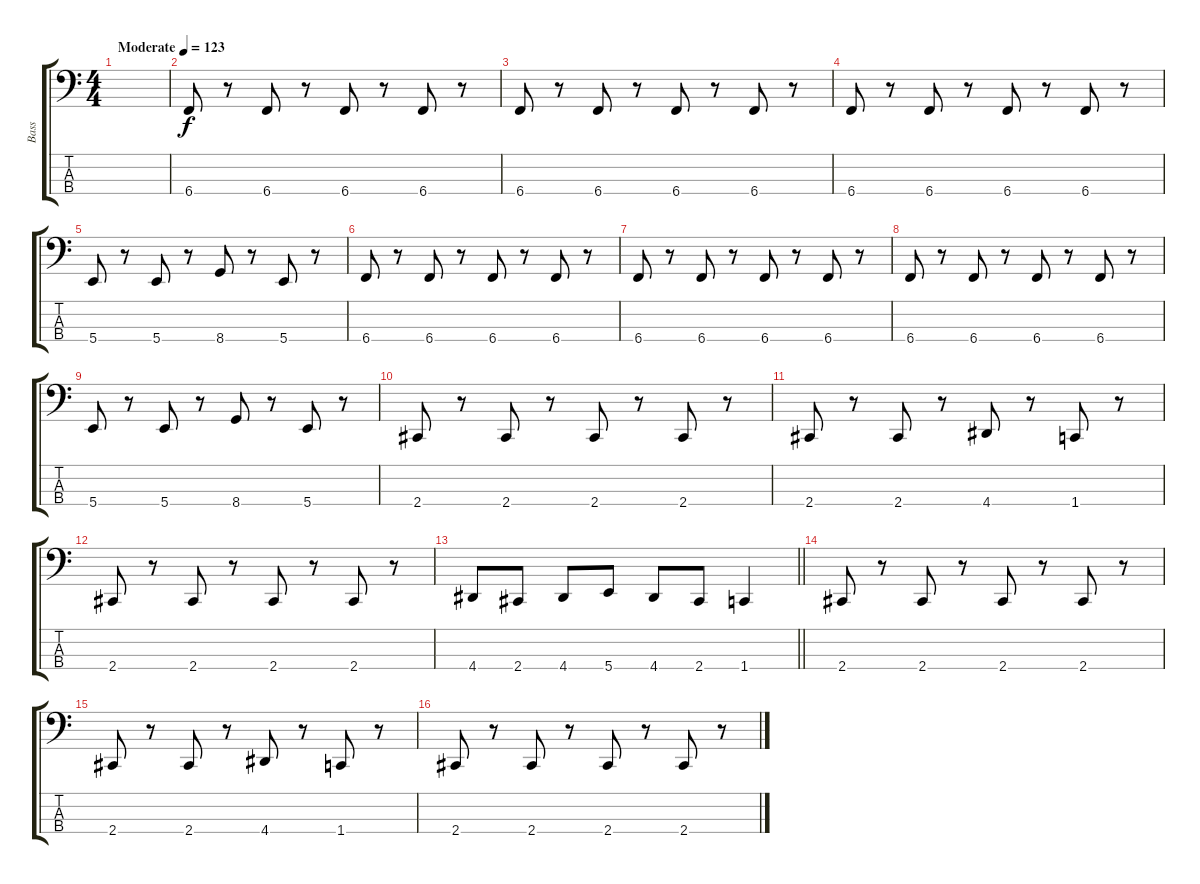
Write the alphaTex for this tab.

\track ("Bass" "Bass") {instrument electricbassfinger}
\staff {score tabs}
\tuning (E2 B1 Gb1 B0) {hide}
\ts (4 4)
\tempo (123 "Moderate")
\clef f4
\ks c
|
6.4.8 r.8 6.4.8 r.8 6.4.8 r.8 6.4.8 r.8 |
6.4.8 r.8 6.4.8 r.8 6.4.8 r.8 6.4.8 r.8 |
6.4.8 r.8 6.4.8 r.8 6.4.8 r.8 6.4.8 r.8 |
5.4.8 r.8 5.4.8 r.8 8.4.8 r.8 5.4.8 r.8 |
6.4.8 r.8 6.4.8 r.8 6.4.8 r.8 6.4.8 r.8 |
6.4.8 r.8 6.4.8 r.8 6.4.8 r.8 6.4.8 r.8 |
6.4.8 r.8 6.4.8 r.8 6.4.8 r.8 6.4.8 r.8 |
5.4.8 r.8 5.4.8 r.8 8.4.8 r.8 5.4.8 r.8 |
2.4.8 r.8 2.4.8 r.8 2.4.8 r.8 2.4.8 r.8 |
2.4.8 r.8 2.4.8 r.8 4.4.8 r.8 1.4.8 r.8 |
2.4.8 r.8 2.4.8 r.8 2.4.8 r.8 2.4.8 r.8 |
\barLineRight lightlight
4.4.8 2.4.8 4.4.8 5.4.8 4.4.8 2.4.8 1.4.4 |
2.4.8 r.8 2.4.8 r.8 2.4.8 r.8 2.4.8 r.8 |
2.4.8 r.8 2.4.8 r.8 4.4.8 r.8 1.4.8 r.8 |
2.4.8 r.8 2.4.8 r.8 2.4.8 r.8 2.4.8 r.8
